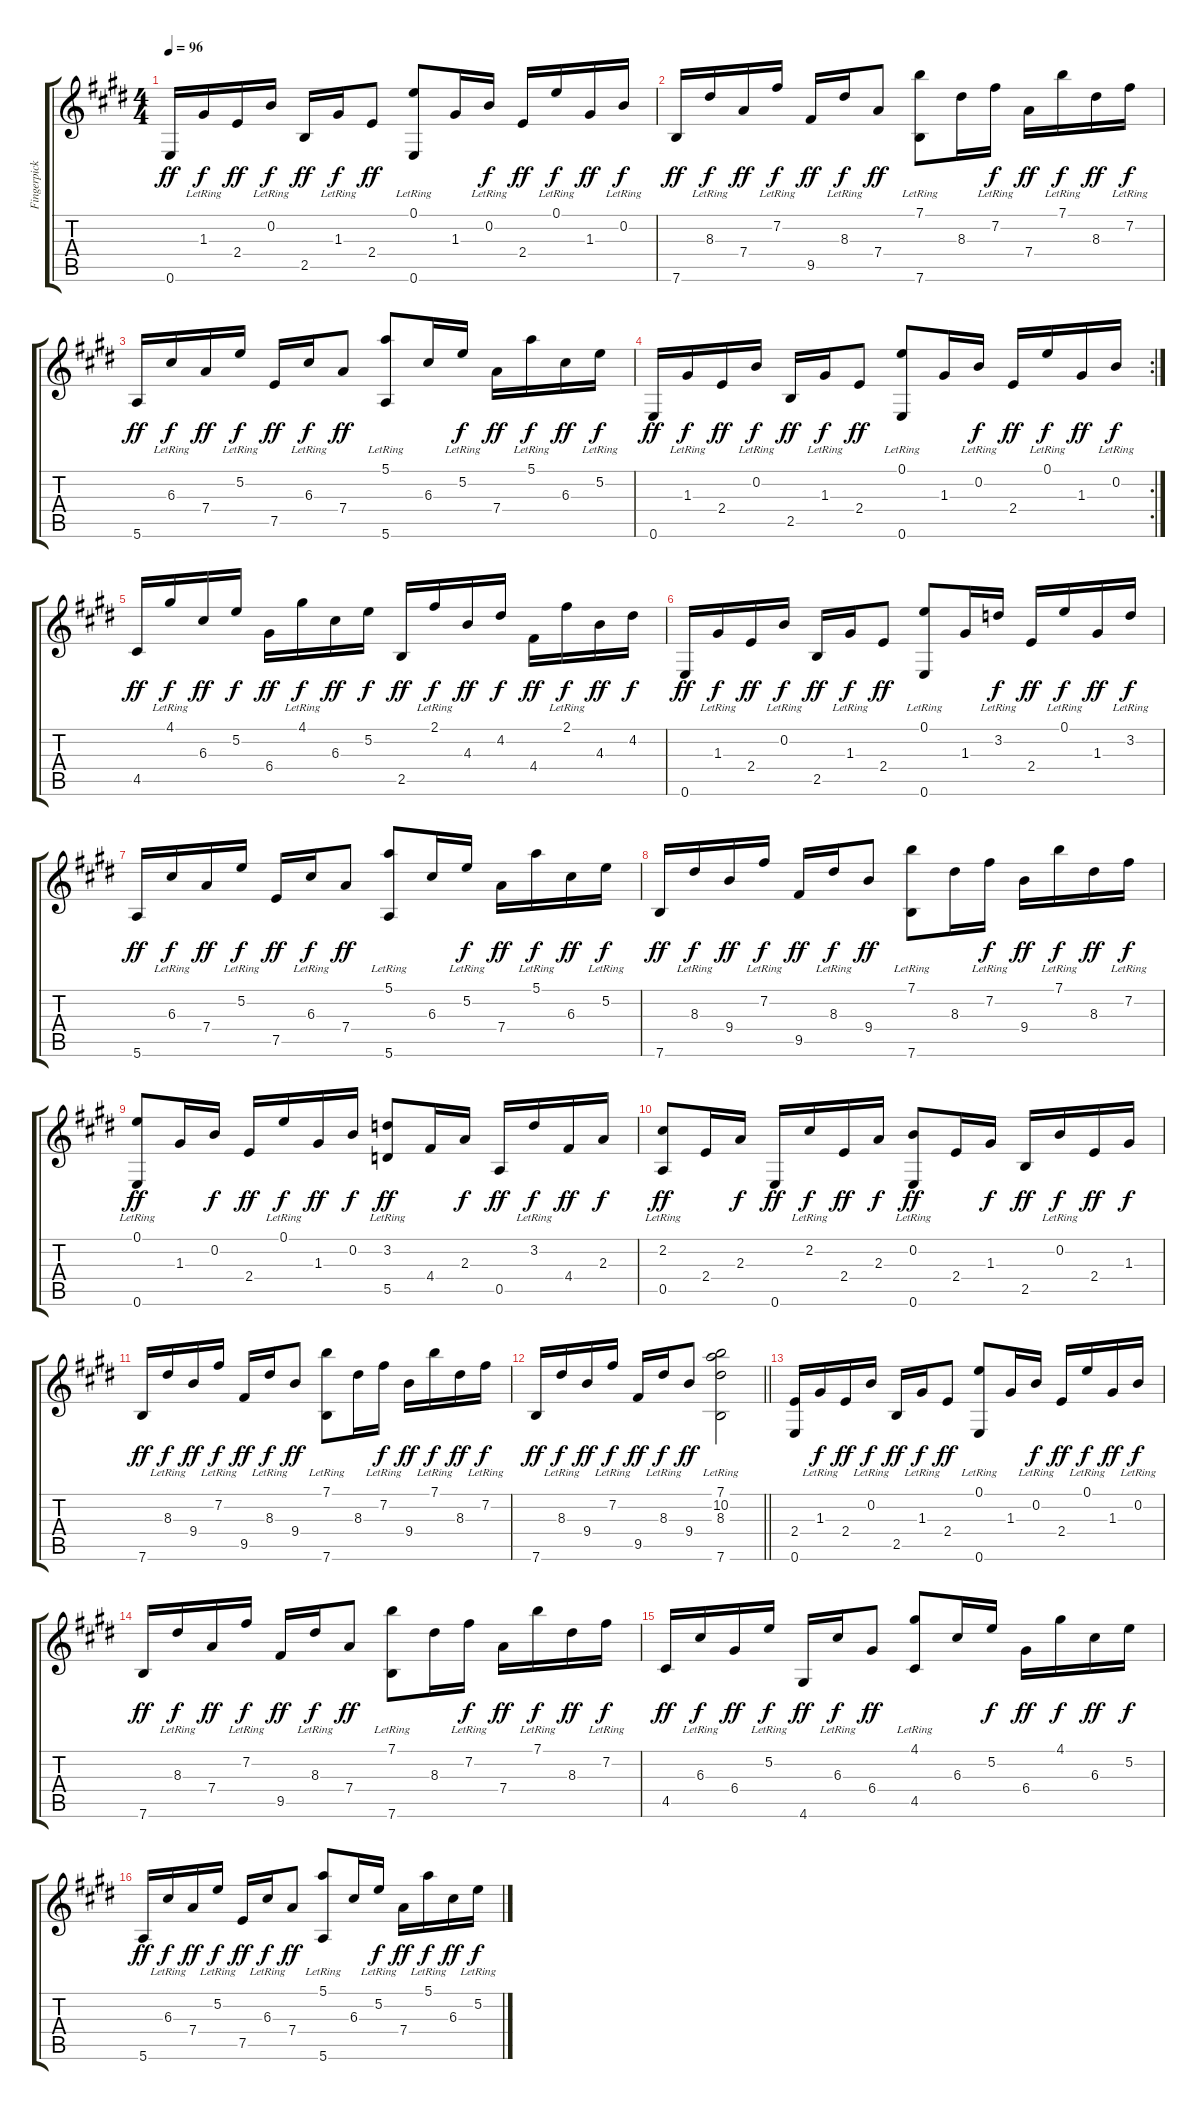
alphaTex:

\track ("Fingerpicking Guitar" "Fingerpick") {instrument acousticguitarsteel}
\staff {score tabs}
\tuning (E4 B3 G3 D3 A2 E2) {hide}
\ts (4 4)
\tempo 96
\clef g2
\ks e
0.6.16{dy ff} 1.3{lr}.16{dy f} 2.4.16{dy ff} 0.2{lr}.16{dy f} 2.5.16{dy ff} 1.3{lr}.16{dy f} 2.4.8{dy ff} (0.1{lr} 0.6).8 1.3.16 0.2{lr}.16{dy f} 2.4.16{dy ff} 0.1{lr}.16{dy f} 1.3.16{dy ff} 0.2{lr}.16{dy f} |
7.6.16{dy ff} 8.3{lr}.16{dy f} 7.4.16{dy ff} 7.2{lr}.16{dy f} 9.5.16{dy ff} 8.3{lr}.16{dy f} 7.4.8{dy ff} (7.1{lr} 7.6).8 8.3.16 7.2{lr}.16{dy f} 7.4.16{dy ff} 7.1{lr}.16{dy f} 8.3.16{dy ff} 7.2{lr}.16{dy f} |
5.6.16{dy ff} 6.3{lr}.16{dy f} 7.4.16{dy ff} 5.2{lr}.16{dy f} 7.5.16{dy ff} 6.3{lr}.16{dy f} 7.4.8{dy ff} (5.1{lr} 5.6).8 6.3.16 5.2{lr}.16{dy f} 7.4.16{dy ff} 5.1{lr}.16{dy f} 6.3.16{dy ff} 5.2{lr}.16{dy f} |
\rc 2
0.6.16{dy ff} 1.3{lr}.16{dy f} 2.4.16{dy ff} 0.2{lr}.16{dy f} 2.5.16{dy ff} 1.3{lr}.16{dy f} 2.4.8{dy ff} (0.1{lr} 0.6).8 1.3.16 0.2{lr}.16{dy f} 2.4.16{dy ff} 0.1{lr}.16{dy f} 1.3.16{dy ff} 0.2{lr}.16{dy f} |
4.5.16{dy ff} 4.1{lr}.16{dy f} 6.3.16{dy ff} 5.2.16{dy f} 6.4.16{dy ff} 4.1{lr}.16{dy f} 6.3.16{dy ff} 5.2.16{dy f} 2.5.16{dy ff} 2.1{lr}.16{dy f} 4.3.16{dy ff} 4.2.16{dy f} 4.4.16{dy ff} 2.1{lr}.16{dy f} 4.3.16{dy ff} 4.2.16{dy f} |
0.6.16{dy ff} 1.3{lr}.16{dy f} 2.4.16{dy ff} 0.2{lr}.16{dy f} 2.5.16{dy ff} 1.3{lr}.16{dy f} 2.4.8{dy ff} (0.1{lr} 0.6).8 1.3.16 3.2{lr}.16{dy f} 2.4.16{dy ff} 0.1{lr}.16{dy f} 1.3.16{dy ff} 3.2{lr}.16{dy f} |
5.6.16{dy ff} 6.3{lr}.16{dy f} 7.4.16{dy ff} 5.2{lr}.16{dy f} 7.5.16{dy ff} 6.3{lr}.16{dy f} 7.4.8{dy ff} (5.1{lr} 5.6).8 6.3.16 5.2{lr}.16{dy f} 7.4.16{dy ff} 5.1{lr}.16{dy f} 6.3.16{dy ff} 5.2{lr}.16{dy f} |
7.6.16{dy ff} 8.3{lr}.16{dy f} 9.4.16{dy ff} 7.2{lr}.16{dy f} 9.5.16{dy ff} 8.3{lr}.16{dy f} 9.4.8{dy ff} (7.1{lr} 7.6).8 8.3.16 7.2{lr}.16{dy f} 9.4.16{dy ff} 7.1{lr}.16{dy f} 8.3.16{dy ff} 7.2{lr}.16{dy f} |
(0.1{lr} 0.6).8{dy ff} 1.3.16 0.2.16{dy f} 2.4.16{dy ff} 0.1{lr}.16{dy f} 1.3.16{dy ff} 0.2.16{dy f} (3.2{lr} 5.5).8{dy ff} 4.4.16 2.3.16{dy f} 0.5.16{dy ff} 3.2{lr}.16{dy f} 4.4.16{dy ff} 2.3.16{dy f} |
(2.2{lr} 0.5).8{dy ff} 2.4.16 2.3.16{dy f} 0.6.16{dy ff} 2.2{lr}.16{dy f} 2.4.16{dy ff} 2.3.16{dy f} (0.2{lr} 0.6).8{dy ff} 2.4.16 1.3.16{dy f} 2.5.16{dy ff} 0.2{lr}.16{dy f} 2.4.16{dy ff} 1.3.16{dy f} |
7.6.16{dy ff} 8.3{lr}.16{dy f} 9.4.16{dy ff} 7.2{lr}.16{dy f} 9.5.16{dy ff} 8.3{lr}.16{dy f} 9.4.8{dy ff} (7.1{lr} 7.6).8 8.3.16 7.2{lr}.16{dy f} 9.4.16{dy ff} 7.1{lr}.16{dy f} 8.3.16{dy ff} 7.2{lr}.16{dy f} |
\barLineRight lightlight
7.6.16{dy ff} 8.3{lr}.16{dy f} 9.4.16{dy ff} 7.2{lr}.16{dy f} 9.5.16{dy ff} 8.3{lr}.16{dy f} 9.4.8{dy ff} (7.1{lr} 10.2 8.3 7.6).2 |
(2.4 0.6).16 1.3{lr}.16{dy f} 2.4.16{dy ff} 0.2{lr}.16{dy f} 2.5.16{dy ff} 1.3{lr}.16{dy f} 2.4.8{dy ff} (0.1{lr} 0.6).8 1.3.16 0.2{lr}.16{dy f} 2.4.16{dy ff} 0.1{lr}.16{dy f} 1.3.16{dy ff} 0.2{lr}.16{dy f} |
7.6.16{dy ff} 8.3{lr}.16{dy f} 7.4.16{dy ff} 7.2{lr}.16{dy f} 9.5.16{dy ff} 8.3{lr}.16{dy f} 7.4.8{dy ff} (7.1{lr} 7.6).8 8.3.16 7.2{lr}.16{dy f} 7.4.16{dy ff} 7.1{lr}.16{dy f} 8.3.16{dy ff} 7.2{lr}.16{dy f} |
4.5.16{dy ff} 6.3{lr}.16{dy f} 6.4.16{dy ff} 5.2{lr}.16{dy f} 4.6.16{dy ff} 6.3{lr}.16{dy f} 6.4.8{dy ff} (4.1{lr} 4.5).8 6.3.16 5.2.16{dy f} 6.4.16{dy ff} 4.1.16{dy f} 6.3.16{dy ff} 5.2.16{dy f} |
5.6.16{dy ff} 6.3{lr}.16{dy f} 7.4.16{dy ff} 5.2{lr}.16{dy f} 7.5.16{dy ff} 6.3{lr}.16{dy f} 7.4.8{dy ff} (5.1{lr} 5.6).8 6.3.16 5.2{lr}.16{dy f} 7.4.16{dy ff} 5.1{lr}.16{dy f} 6.3.16{dy ff} 5.2{lr}.16{dy f}
